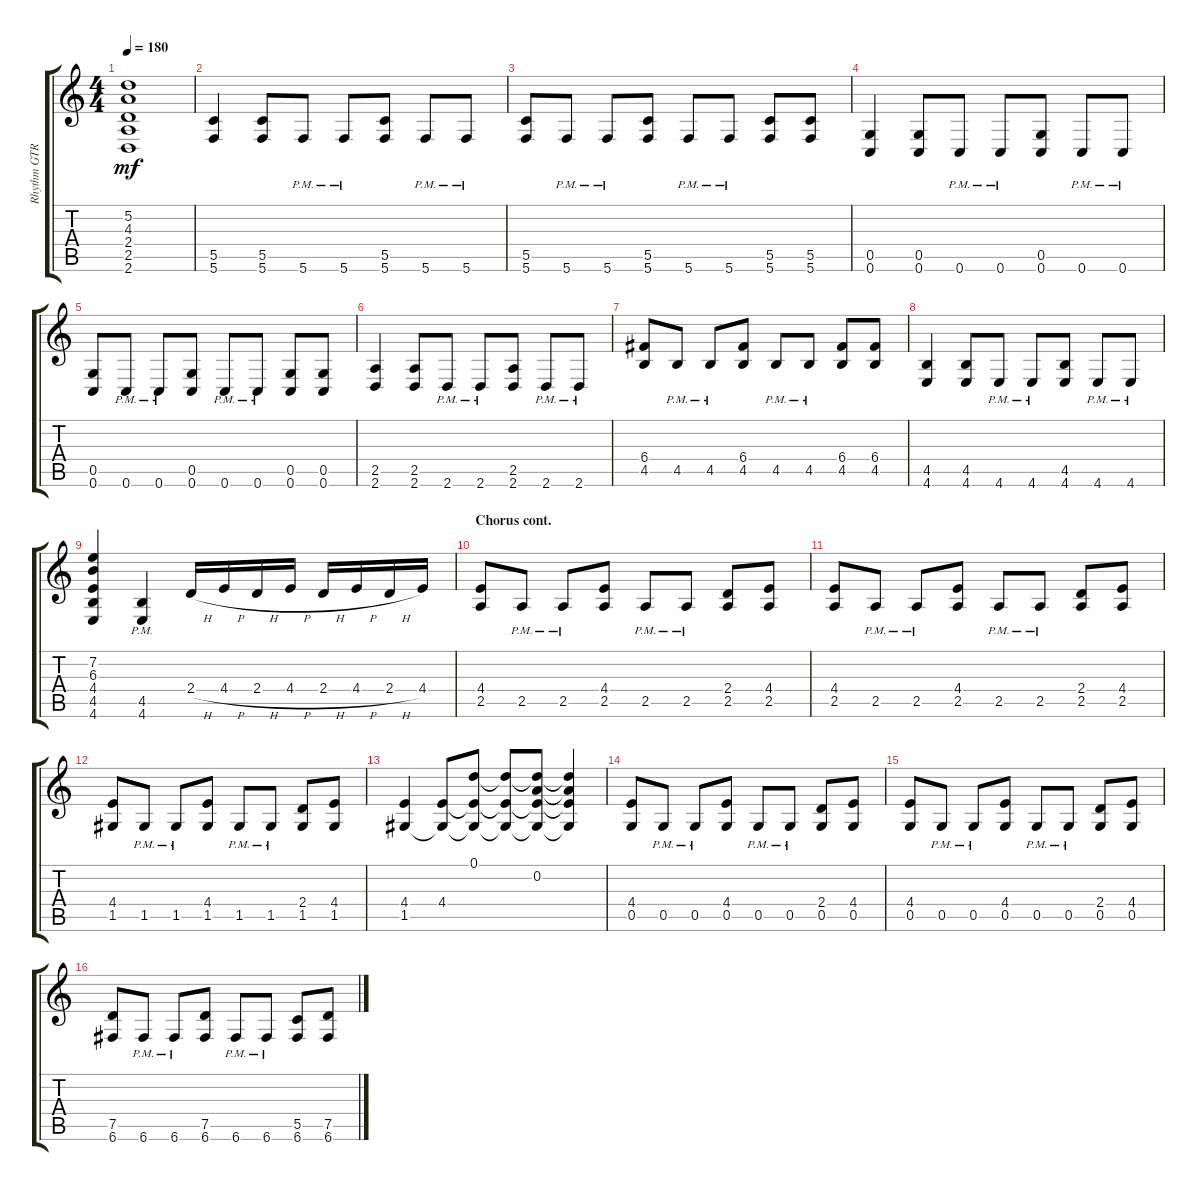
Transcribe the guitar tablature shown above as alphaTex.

\track ("Rhythm GTR 2" "Rhythm GTR") {instrument distortionguitar}
\staff {score tabs}
\tuning (D4 A3 F3 C3 G2 C2) {hide}
\ts (4 4)
\tempo 180
\clef g2
\ks aminor
(5.2 4.3 2.4 2.5 2.6).1{dy mf} |
(5.5 5.6).4 (5.5 5.6).8 5.6{pm}.8 5.6{pm}.8 (5.5 5.6).8 5.6{pm}.8 5.6{pm}.8 |
(5.5 5.6).8 5.6{pm}.8 5.6{pm}.8 (5.5 5.6).8 5.6{pm}.8 5.6{pm}.8 (5.5 5.6).8 (5.5 5.6).8 |
(0.5 0.6).4 (0.5 0.6).8 0.6{pm}.8 0.6{pm}.8 (0.5 0.6).8 0.6{pm}.8 0.6{pm}.8 |
(0.5 0.6).8 0.6{pm}.8 0.6{pm}.8 (0.5 0.6).8 0.6{pm}.8 0.6{pm}.8 (0.5 0.6).8 (0.5 0.6).8 |
(2.5 2.6).4 (2.5 2.6).8 2.6{pm}.8 2.6{pm}.8 (2.5 2.6).8 2.6{pm}.8 2.6{pm}.8 |
(6.4 4.5).8 4.5{pm}.8 4.5{pm}.8 (6.4 4.5).8 4.5{pm}.8 4.5{pm}.8 (6.4 4.5).8 (6.4 4.5).8 |
(4.5 4.6).4 (4.5 4.6).8 4.6{pm}.8 4.6{pm}.8 (4.5 4.6).8 4.6{pm}.8 4.6{pm}.8 |
(7.2 6.3 4.4 4.5 4.6).4 (4.5{pm} 4.6{pm}).4 2.4{h}.16 4.4{h}.16 2.4{h}.16 4.4{h}.16 2.4{h}.16 4.4{h}.16 2.4{h}.16 4.4.16 |
\section ("" "Chorus cont.")
(4.4 2.5).8 2.5{pm}.8 2.5{pm}.8 (4.4 2.5).8 2.5{pm}.8 2.5{pm}.8 (2.4 2.5).8 (4.4 2.5).8 |
(4.4 2.5).8 2.5{pm}.8 2.5{pm}.8 (4.4 2.5).8 2.5{pm}.8 2.5{pm}.8 (2.4 2.5).8 (4.4 2.5).8 |
(4.4 1.5).8 1.5{pm}.8 1.5{pm}.8 (4.4 1.5).8 1.5{pm}.8 1.5{pm}.8 (2.4 1.5).8 (4.4 1.5).8 |
(4.4 1.5).4 (4.4 1.5{t}).8 (0.1 4.4{t} 1.5{t}).8 (0.1{t} 4.4{t} 1.5{t}).8 (0.1{t} 0.2 4.4{t} 1.5{t}).8 (0.1{t} 0.2{t} 4.4{t} 1.5{t}).4 |
(4.4 0.5).8 0.5{pm}.8 0.5{pm}.8 (4.4 0.5).8 0.5{pm}.8 0.5{pm}.8 (2.4 0.5).8 (4.4 0.5).8 |
(4.4 0.5).8 0.5{pm}.8 0.5{pm}.8 (4.4 0.5).8 0.5{pm}.8 0.5{pm}.8 (2.4 0.5).8 (4.4 0.5).8 |
(7.5 6.6).8 6.6{pm}.8 6.6{pm}.8 (7.5 6.6).8 6.6{pm}.8 6.6{pm}.8 (5.5 6.6).8 (7.5 6.6).8
